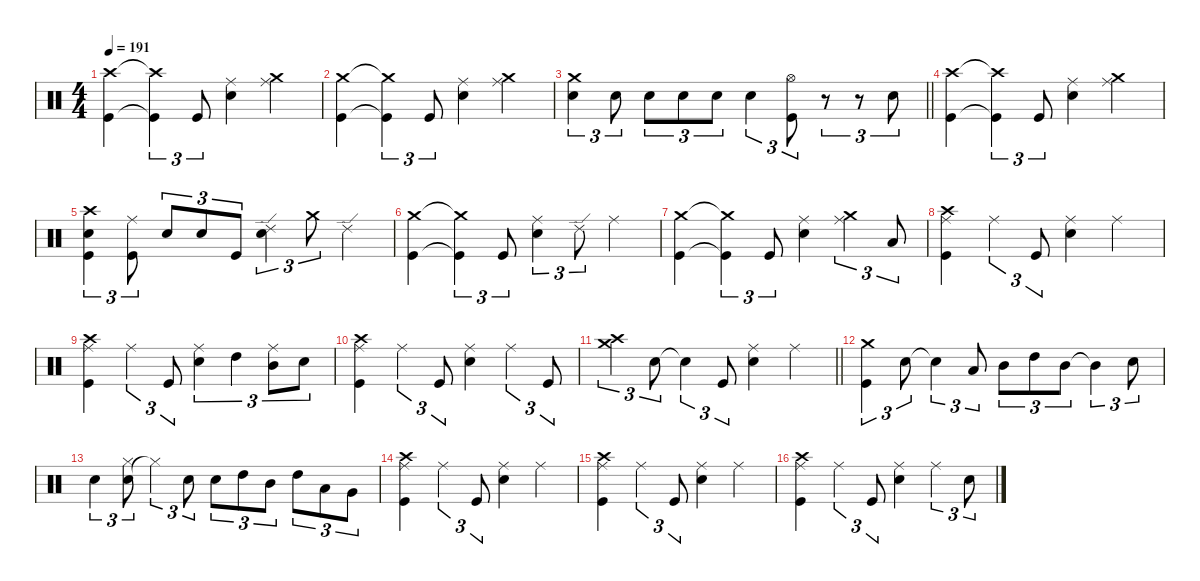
\defaultSystemsLayout 4
\hideDynamics
\bracketExtendMode nobrackets
\singleTrackTrackNamePolicy hidden
\multiTrackTrackNamePolicy hidden
\firstSystemTrackNameMode fullname
\firstSystemTrackNameOrientation horizontal
\otherSystemsTrackNameOrientation horizontal
\track ("Drumkit" "drm.") {solo instrument percussion}
\staff {score}
\articulation defaults
\ts (4 4)
\tempo 191
\clef neutral
\ks c
("Kick (hit)" "Crash high (hit)").4{dy f beam Down} ("Kick (hit)"{t} "Crash high (hit)"{t}).4{tu (3 2) dy mf beam Down} "Kick (hit)".8{tu (3 2) dy f beam Up} ("Snare (hit) 2" "Ride (middle)").4{beam Down} ("Crash medium (hit)" "Ride (middle)").4{dy mp beam Down} |
("Kick (hit)" "Crash medium (hit)").4{dy f beam Down} ("Kick (hit)"{t} "Crash medium (hit)"{t}).4{tu (3 2) dy mf beam Down} "Kick (hit)".8{tu (3 2) dy f beam Up} ("Snare (hit) 2" "Ride (middle)").4{beam Down} ("Crash medium (hit)" "Ride (middle)").4{dy mp beam Down} |
\barLineRight lightlight
("Snare (hit) 2" "Crash medium (hit)").4{tu (3 2) dy f beam Down} "Snare (hit) 2".8{tu (3 2) beam Down} "Snare (hit) 2".8{tu (3 2) beam Down} "Snare (hit) 2".8{tu (3 2) beam Down} "Snare (hit) 2".8{tu (3 2) beam Down} "Snare (hit) 2".4{tu (3 2) beam Down} ("Kick (hit)" "Hi-Hat (open)").8{tu (3 2) dy mf beam Down} r.8{tu (3 2) beam Down} r.8{tu (3 2) beam Down} "Snare (hit) 2".8{tu (3 2) dy f beam Down} |
("Kick (hit)" "Crash high (hit)").4{beam Down} ("Kick (hit)"{t} "Crash high (hit)"{t}).4{tu (3 2) dy mf beam Down} "Kick (hit)".8{tu (3 2) dy f beam Up} ("Snare (hit) 2" "Ride (middle)").4{beam Down} ("Crash medium (hit)" "Ride (middle)").4{dy mp beam Down} |
("Kick (hit)" "Crash high (hit)" "Snare (hit) 2").4{tu (3 2) dy f beam Down} ("Ride (middle)" "Kick (hit)").8{tu (3 2) dy mp beam Down} "Snare (hit) 2".8{tu (3 2) dy mf beam Up} "Snare (hit) 2".8{tu (3 2) beam Up} "Kick (hit)".8{tu (3 2) dy f beam Up} ("Snare (hit) 2" "Ride (edge) 2").4{tu (3 2) beam Down} "Crash medium (hit)".8{tu (3 2) dy mp beam Down} "Ride (edge) 2".4{beam Down} |
("Kick (hit)" "Crash medium (hit)").4{dy f beam Down} ("Kick (hit)"{t} "Crash medium (hit)"{t}).4{tu (3 2) dy mf beam Down} "Kick (hit)".8{tu (3 2) dy f beam Up} ("Snare (hit) 2" "Ride (middle)").4{tu (3 2) beam Down} "Ride (edge) 2".8{tu (3 2) dy mp beam Down} "Ride (middle)".4{dy mf beam Down} |
("Kick (hit)" "Crash medium (hit)").4{dy f beam Down} ("Kick (hit)"{t} "Crash medium (hit)"{t}).4{tu (3 2) dy mf beam Down} "Kick (hit)".8{tu (3 2) dy f beam Up} ("Snare (hit) 2" "Ride (middle)").4{beam Down} ("Crash medium (hit)" "Ride (middle)").4{tu (3 2) dy mp beam Down} "Low Tom (hit)".8{tu (3 2) beam Up} |
("Kick (hit)" "Crash high (hit)" "Ride (middle)").4{dy f beam Down} "Ride (middle)".4{tu (3 2) dy mp beam Down} "Kick (hit)".8{tu (3 2) dy f beam Up} ("Snare (hit) 2" "Ride (middle)").4{beam Down} "Ride (middle)".4{dy mp beam Down} |
("Kick (hit)" "Crash high (hit)" "Ride (middle)").4{dy f beam Down} "Ride (middle)".4{tu (3 2) dy mp beam Down} "Kick (hit)".8{tu (3 2) dy f beam Up} ("Snare (hit) 2" "Ride (middle)").4{tu (3 2) beam Down} "High Tom (hit)".4{tu (3 2) beam Down} ("Mid Tom (hit)" "Ride (middle)").8{tu (3 2) beam Down} "Snare (hit) 2".8{tu (3 2) beam Down} |
("Kick (hit)" "Crash high (hit)" "Ride (middle)").4{beam Down} "Ride (middle)".4{tu (3 2) dy mp beam Down} "Kick (hit)".8{tu (3 2) dy f beam Up} ("Snare (hit) 2" "Ride (middle)").4{beam Down} "Ride (middle)".4{tu (3 2) dy mp beam Down} "Kick (hit)".8{tu (3 2) beam Up} |
\barLineRight lightlight
("Crash high (hit)" "Crash medium (hit)").4{tu (3 2) beam Down} "Snare (hit) 2".8{tu (3 2) dy f beam Down} "Snare (hit) 2"{t}.4{tu (3 2) beam Down} "Kick (hit)".8{tu (3 2) beam Up} ("Snare (hit) 2" "Ride (middle)").4{beam Down} "Ride (middle)".4{dy mp beam Down} |
("Kick (hit)" "Crash medium (hit)").4{tu (3 2) dy f beam Down} "Snare (hit) 2".8{tu (3 2) beam Down} "Snare (hit) 2"{t}.4{tu (3 2) beam Down} "Low Tom (hit)".8{tu (3 2) beam Up} "Mid Tom (hit)".8{tu (3 2) beam Down} "High Tom (hit)".8{tu (3 2) beam Down} "Mid Tom (hit)".8{tu (3 2) beam Down} "Mid Tom (hit)"{t}.4{tu (3 2) beam Down} "Snare (hit) 2".8{tu (3 2) beam Down} |
"Snare (hit) 2".4{tu (3 2) beam Down} ("Snare (hit) 2" "Hi-Hat (closed)").8{tu (3 2) beam Down} "Hi-Hat (closed)"{t}.4{tu (3 2) beam Down} "Snare (hit) 2".8{tu (3 2) beam Down} "Snare (hit) 2".8{tu (3 2) beam Down} "High Tom (hit)".8{tu (3 2) beam Down} "Mid Tom (hit)".8{tu (3 2) beam Down} "High Tom (hit)".8{tu (3 2) beam Down} "Low Tom (hit)".8{tu (3 2) beam Down} "Very Low Tom (hit)".8{tu (3 2) beam Down} |
("Kick (hit)" "Crash high (hit)" "Ride (middle)").4{beam Down} "Ride (middle)".4{tu (3 2) dy mp beam Down} "Kick (hit)".8{tu (3 2) dy f beam Up} ("Snare (hit) 2" "Ride (middle)").4{beam Down} "Ride (middle)".4{dy mp beam Down} |
("Kick (hit)" "Crash high (hit)" "Ride (middle)").4{dy f beam Down} "Ride (middle)".4{tu (3 2) dy mp beam Down} "Kick (hit)".8{tu (3 2) dy f beam Up} ("Snare (hit) 2" "Ride (middle)").4{beam Down} "Ride (middle)".4{dy mp beam Down} |
("Kick (hit)" "Crash high (hit)" "Ride (middle)").4{dy f beam Down} "Ride (middle)".4{tu (3 2) dy mp beam Down} "Kick (hit)".8{tu (3 2) dy f beam Up} ("Snare (hit) 2" "Ride (middle)").4{beam Down} "Ride (middle)".4{tu (3 2) dy mp beam Down} "Snare (hit) 2".8{tu (3 2) dy f beam Down}
